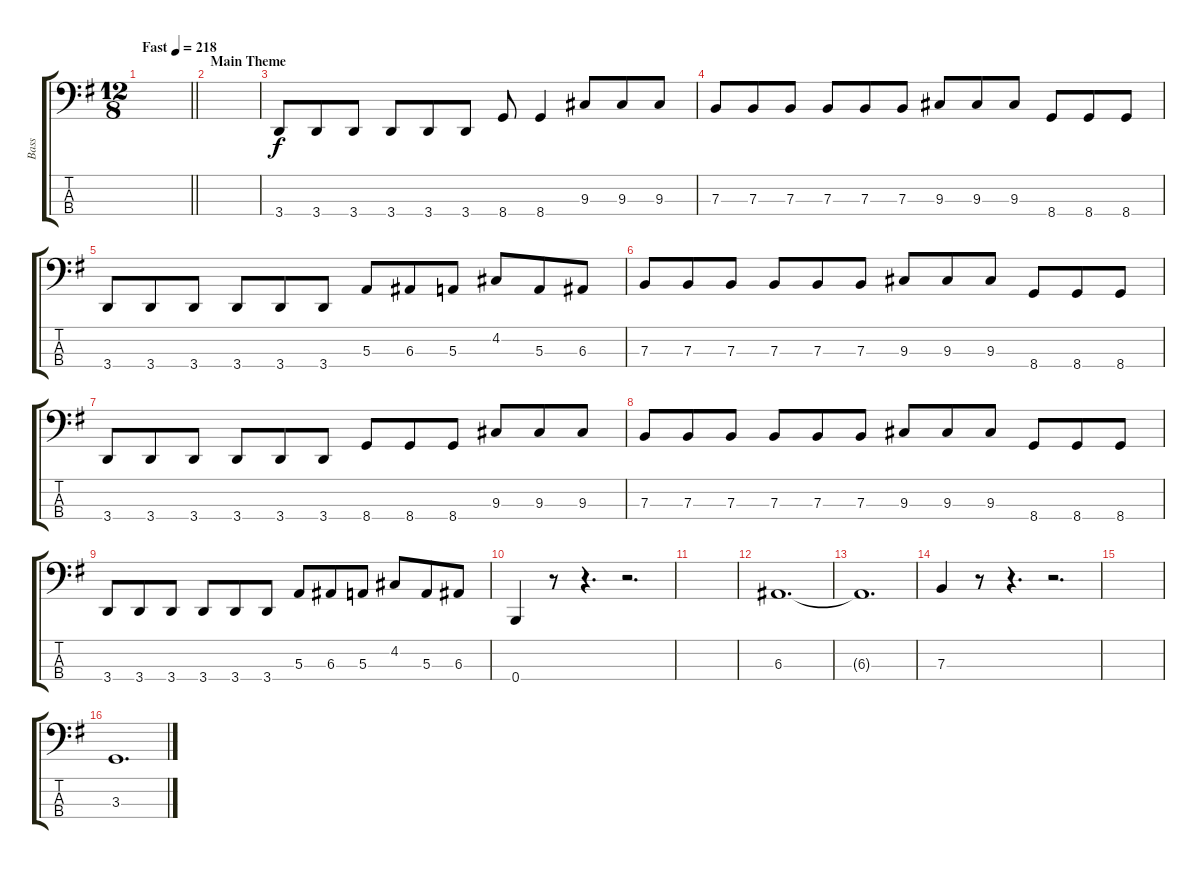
\track ("Bass" "Bass") {instrument electricbassfinger}
\staff {score tabs}
\tuning (D2 A1 E1 B0) {hide}
\ts (12 8)
\tempo (218 "Fast")
\clef f4
\barLineRight lightlight
\ks eminor
|
\section ("" "Main Theme")
|
3.4.8 3.4.8 3.4.8 3.4.8 3.4.8 3.4.8 8.4.8 8.4.4 9.3.8 9.3.8 9.3.8 |
7.3.8 7.3.8 7.3.8 7.3.8 7.3.8 7.3.8 9.3.8 9.3.8 9.3.8 8.4.8 8.4.8 8.4.8 |
3.4.8 3.4.8 3.4.8 3.4.8 3.4.8 3.4.8 5.3.8 6.3.8 5.3.8 4.2.8 5.3.8 6.3.8 |
7.3.8 7.3.8 7.3.8 7.3.8 7.3.8 7.3.8 9.3.8 9.3.8 9.3.8 8.4.8 8.4.8 8.4.8 |
3.4.8 3.4.8 3.4.8 3.4.8 3.4.8 3.4.8 8.4.8 8.4.8 8.4.8 9.3.8 9.3.8 9.3.8 |
7.3.8 7.3.8 7.3.8 7.3.8 7.3.8 7.3.8 9.3.8 9.3.8 9.3.8 8.4.8 8.4.8 8.4.8 |
3.4.8 3.4.8 3.4.8 3.4.8 3.4.8 3.4.8 5.3.8 6.3.8 5.3.8 4.2.8 5.3.8 6.3.8 |
0.4.4 r.8 r.4{d} r.2{d} |
|
6.3.1{d} |
6.3{t}.1{d} |
7.3.4 r.8 r.4{d} r.2{d} |
|
3.3.1{d}
